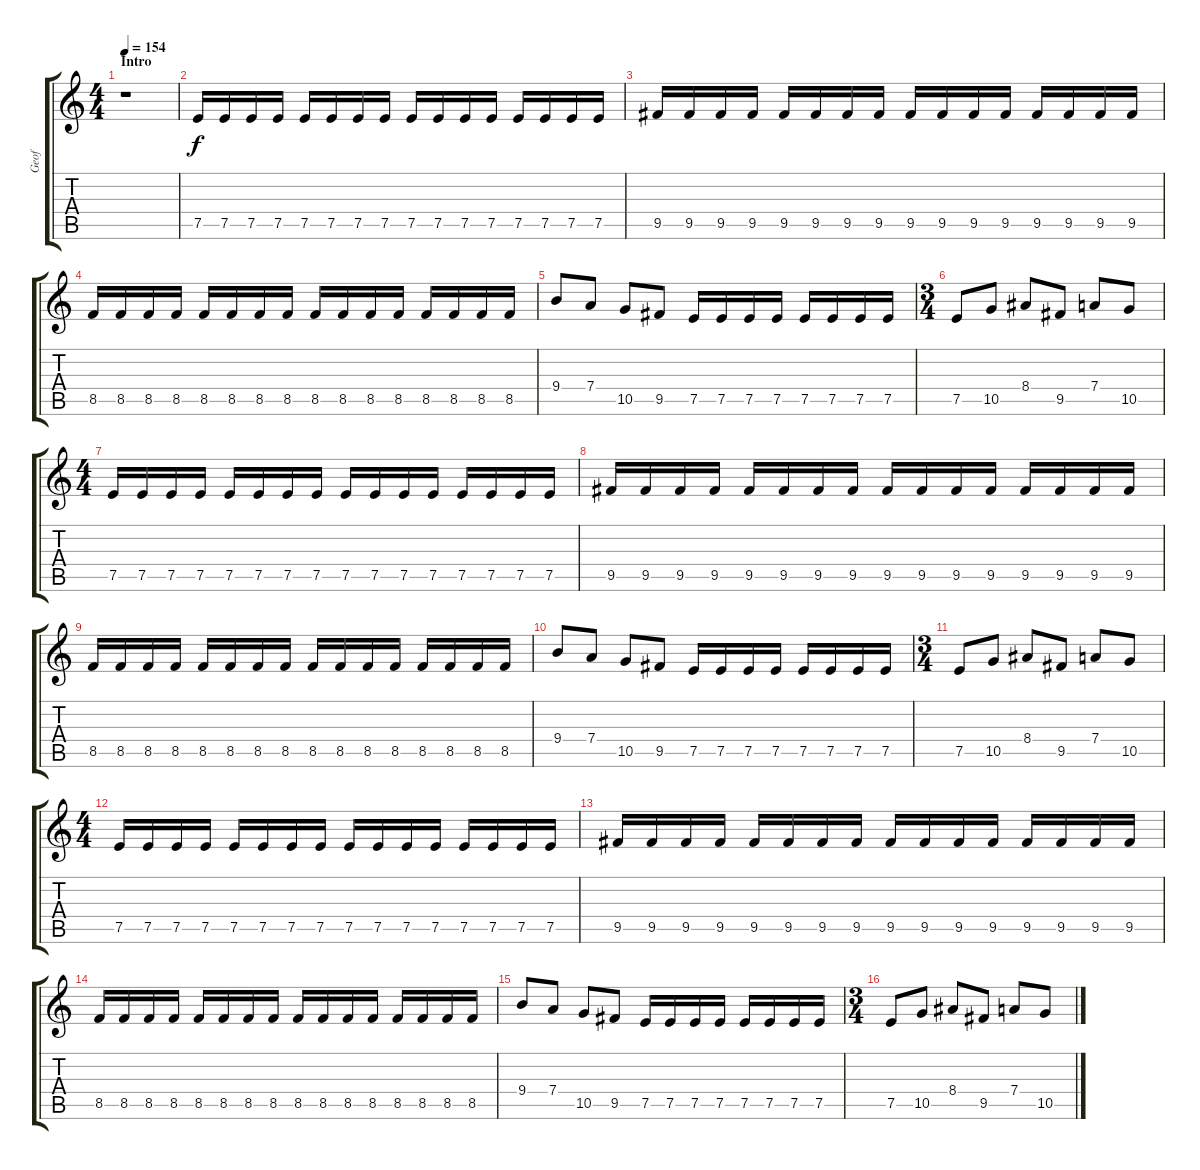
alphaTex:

\track ("Geof" "Geof") {instrument distortionguitar}
\staff {score tabs}
\tuning (E4 B3 G3 D3 A2 E2) {hide}
\ts (4 4)
\section ("" "Intro")
\tempo 154
\clef g2
\ks c
r.1{dy f instrument distortionguitar} |
7.5.16 7.5.16 7.5.16 7.5.16 7.5.16 7.5.16 7.5.16 7.5.16 7.5.16 7.5.16 7.5.16 7.5.16 7.5.16 7.5.16 7.5.16 7.5.16 |
9.5.16 9.5.16 9.5.16 9.5.16 9.5.16 9.5.16 9.5.16 9.5.16 9.5.16 9.5.16 9.5.16 9.5.16 9.5.16 9.5.16 9.5.16 9.5.16 |
8.5.16 8.5.16 8.5.16 8.5.16 8.5.16 8.5.16 8.5.16 8.5.16 8.5.16 8.5.16 8.5.16 8.5.16 8.5.16 8.5.16 8.5.16 8.5.16 |
9.4.8 7.4.8 10.5.8 9.5.8 7.5.16 7.5.16 7.5.16 7.5.16 7.5.16 7.5.16 7.5.16 7.5.16 |
\ts (3 4)
7.5.8 10.5.8 8.4.8 9.5.8 7.4.8 10.5.8 |
\ts (4 4)
7.5.16 7.5.16 7.5.16 7.5.16 7.5.16 7.5.16 7.5.16 7.5.16 7.5.16 7.5.16 7.5.16 7.5.16 7.5.16 7.5.16 7.5.16 7.5.16 |
9.5.16 9.5.16 9.5.16 9.5.16 9.5.16 9.5.16 9.5.16 9.5.16 9.5.16 9.5.16 9.5.16 9.5.16 9.5.16 9.5.16 9.5.16 9.5.16 |
8.5.16 8.5.16 8.5.16 8.5.16 8.5.16 8.5.16 8.5.16 8.5.16 8.5.16 8.5.16 8.5.16 8.5.16 8.5.16 8.5.16 8.5.16 8.5.16 |
9.4.8 7.4.8 10.5.8 9.5.8 7.5.16 7.5.16 7.5.16 7.5.16 7.5.16 7.5.16 7.5.16 7.5.16 |
\ts (3 4)
7.5.8 10.5.8 8.4.8 9.5.8 7.4.8 10.5.8 |
\ts (4 4)
7.5.16 7.5.16 7.5.16 7.5.16 7.5.16 7.5.16 7.5.16 7.5.16 7.5.16 7.5.16 7.5.16 7.5.16 7.5.16 7.5.16 7.5.16 7.5.16 |
9.5.16 9.5.16 9.5.16 9.5.16 9.5.16 9.5.16 9.5.16 9.5.16 9.5.16 9.5.16 9.5.16 9.5.16 9.5.16 9.5.16 9.5.16 9.5.16 |
8.5.16 8.5.16 8.5.16 8.5.16 8.5.16 8.5.16 8.5.16 8.5.16 8.5.16 8.5.16 8.5.16 8.5.16 8.5.16 8.5.16 8.5.16 8.5.16 |
9.4.8 7.4.8 10.5.8 9.5.8 7.5.16 7.5.16 7.5.16 7.5.16 7.5.16 7.5.16 7.5.16 7.5.16 |
\ts (3 4)
7.5.8 10.5.8 8.4.8 9.5.8 7.4.8 10.5.8
